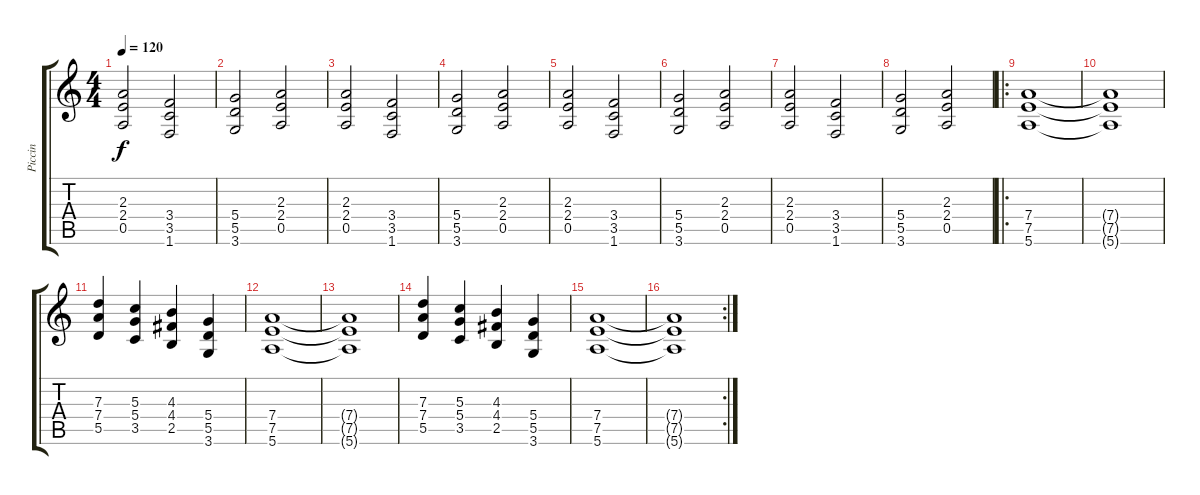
\track ("Piccin" "Piccin") {instrument distortionguitar}
\staff {score tabs}
\tuning (E4 B3 G3 D3 A2 E2) {hide}
\ts (4 4)
\tempo 120
\clef g2
\ks c
(2.3 2.4 0.5).2{dy f instrument distortionguitar} (3.4 3.5 1.6).2 |
(5.4 5.5 3.6).2 (2.3 2.4 0.5).2 |
(2.3 2.4 0.5).2 (3.4 3.5 1.6).2 |
(5.4 5.5 3.6).2 (2.3 2.4 0.5).2 |
(2.3 2.4 0.5).2 (3.4 3.5 1.6).2 |
(5.4 5.5 3.6).2 (2.3 2.4 0.5).2 |
(2.3 2.4 0.5).2 (3.4 3.5 1.6).2 |
(5.4 5.5 3.6).2 (2.3 2.4 0.5).2 |
\ro
(7.4 7.5 5.6).1 |
(7.4{t} 7.5{t} 5.6{t}).1 |
(7.3 7.4 5.5).4 (5.3 5.4 3.5).4 (4.3 4.4 2.5).4 (5.4 5.5 3.6).4 |
(7.4 7.5 5.6).1 |
(7.4{t} 7.5{t} 5.6{t}).1 |
(7.3 7.4 5.5).4 (5.3 5.4 3.5).4 (4.3 4.4 2.5).4 (5.4 5.5 3.6).4 |
(7.4 7.5 5.6).1 |
\rc 2
(7.4{t} 7.5{t} 5.6{t}).1
